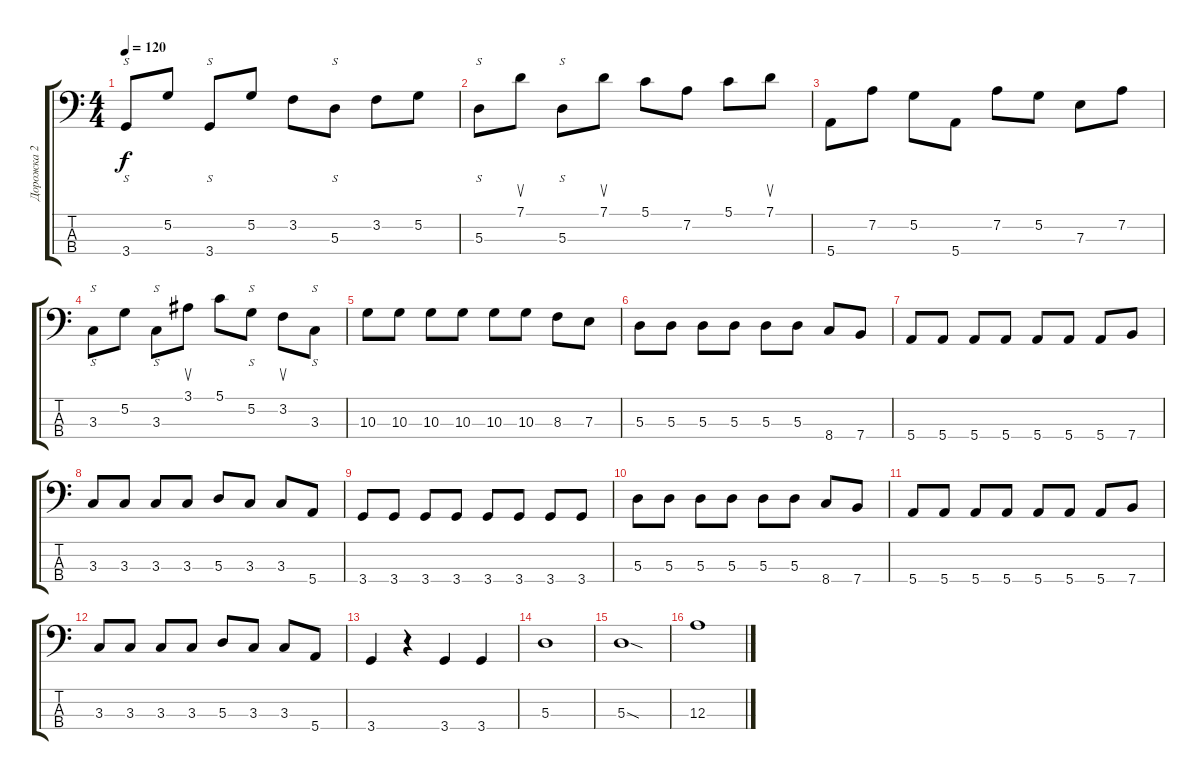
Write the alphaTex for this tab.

\track ("Дорожка 2" "Дорожка 2") {instrument slapbass1}
\staff {score tabs}
\tuning (G2 D2 A1 E1) {hide}
\ts (4 4)
\tempo 120
\clef f4
\ks c
3.4.8{s dy f} 5.2.8 3.4.8{s} 5.2.8 3.2.8 5.3.8{s} 3.2.8 5.2.8 |
5.3.8{s} 7.1.8{su} 5.3.8{s} 7.1.8{su} 5.1.8 7.2.8 5.1.8 7.1.8{su} |
5.4.8 7.2.8 5.2.8 5.4.8 7.2.8 5.2.8 7.3.8 7.2.8 |
3.3.8{s} 5.2.8 3.3.8{s} 3.1.8{su} 5.1.8 5.2.8{s} 3.2.8{su} 3.3.8{s} |
10.3.8 10.3.8 10.3.8 10.3.8 10.3.8 10.3.8 8.3.8 7.3.8 |
5.3.8 5.3.8 5.3.8 5.3.8 5.3.8 5.3.8 8.4.8 7.4.8 |
5.4.8 5.4.8 5.4.8 5.4.8 5.4.8 5.4.8 5.4.8 7.4.8 |
3.3.8 3.3.8 3.3.8 3.3.8 5.3.8 3.3.8 3.3.8 5.4.8 |
3.4.8 3.4.8 3.4.8 3.4.8 3.4.8 3.4.8 3.4.8 3.4.8 |
5.3.8 5.3.8 5.3.8 5.3.8 5.3.8 5.3.8 8.4.8 7.4.8 |
5.4.8 5.4.8 5.4.8 5.4.8 5.4.8 5.4.8 5.4.8 7.4.8 |
3.3.8 3.3.8 3.3.8 3.3.8 5.3.8 3.3.8 3.3.8 5.4.8 |
3.4.4 r.4 3.4.4 3.4.4 |
5.3.1 |
5.3{sod}.1 |
12.3.1
